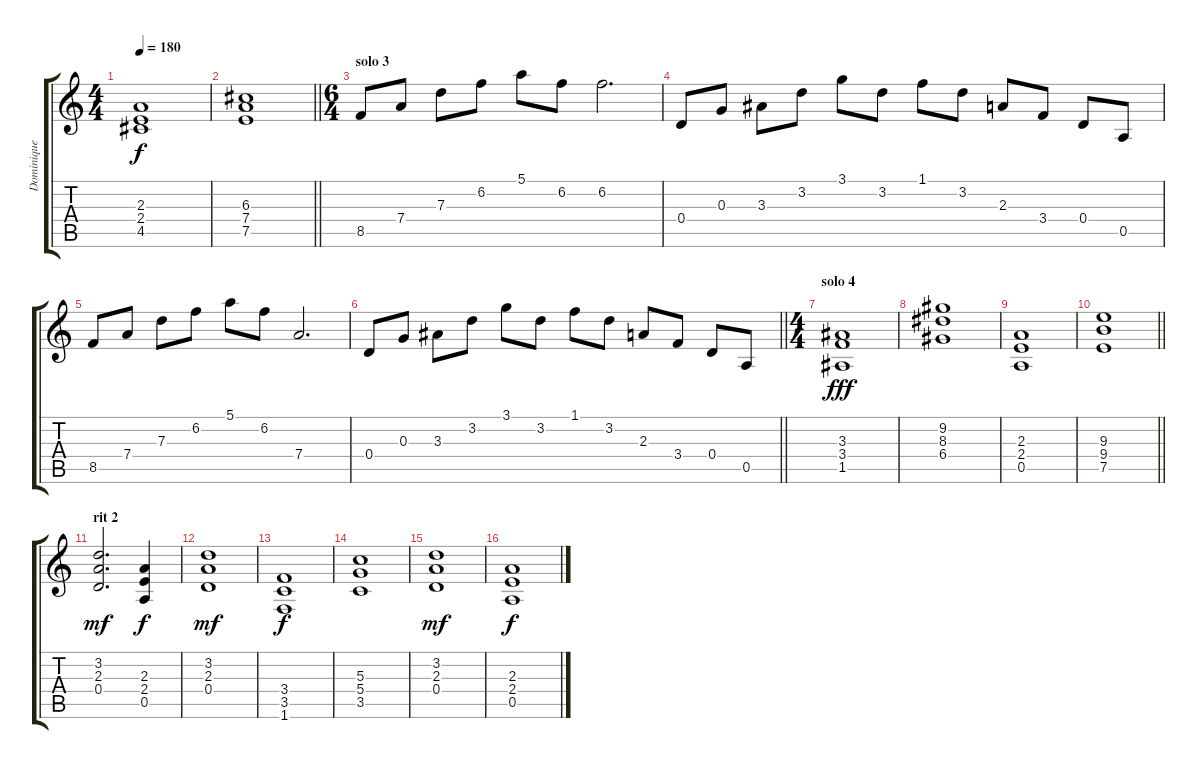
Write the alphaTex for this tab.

\track ("Dominique Leurquin " "Dominique ") {instrument distortionguitar}
\staff {score tabs}
\tuning (E4 B3 G3 D3 A2 E2) {hide}
\ts (4 4)
\tempo 180
\clef g2
\ks c
(2.3 2.4 4.5).1{dy f} |
\barLineRight lightlight
(6.3 7.4 7.5).1 |
\ts (6 4)
\section ("" "solo 3")
8.5.8{balance 16} 7.4.8 7.3.8 6.2.8 5.1.8 6.2.8 6.2.2{d} |
0.4.8 0.3.8 3.3.8 3.2.8 3.1.8 3.2.8 1.1.8 3.2.8 2.3.8 3.4.8 0.4.8 0.5.8 |
8.5.8 7.4.8 7.3.8 6.2.8 5.1.8 6.2.8 7.4.2{d} |
\barLineRight lightlight
0.4.8 0.3.8 3.3.8 3.2.8 3.1.8 3.2.8 1.1.8 3.2.8 2.3.8 3.4.8 0.4.8 0.5.8 |
\ts (4 4)
\section ("" "solo 4")
(3.3 3.4 1.5).1{dy fff volume 16 balance 8} |
(9.2 8.3 6.4).1 |
(2.3 2.4 0.5).1 |
\barLineRight lightlight
(9.3 9.4 7.5).1 |
\section ("" "rit 2")
(3.2 2.3 0.4).2{d dy mf} (2.3 2.4 0.5).4{dy f} |
(3.2 2.3 0.4).1{dy mf} |
(3.4 3.5 1.6).1{dy f} |
(5.3 5.4 3.5).1 |
(3.2 2.3 0.4).1{dy mf} |
(2.3 2.4 0.5).1{dy f}
